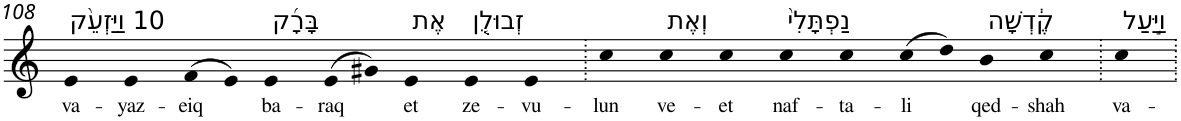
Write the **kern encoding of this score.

**kern	**text
*part1	*part1
*staff1	*staff1
*I"Piano	*
*I'Pno	*
!!LO:PB:g=z
*clefG2	*
*k[]	*
=108	=108
!LO:TX:a:t=10 וַיַּזְעֵ֨ק	!
!	!LO:LY:b
4e	va-
!	!LO:LY:b
4e	-yaz-
!	!LO:LY:b
(>8f	-eiq
8e)	.
!LO:TX:a:t=בָּרָ֜ק	!
!	!LO:LY:b
4e	ba-
!	!LO:LY:b
(>8e	-raq
8g#X)	.
!LO:TX:a:t=אֶת	!
!	!LO:LY:b
4e	et
!LO:TX:a:t=זְבוּלֻ֤ן	!
!	!LO:LY:b
4e	ze-
!	!LO:LY:b
4e	-vu-
=109.	=109.
!	!LO:LY:b
4cc	-lun
!LO:TX:a:t=וְאֶת	!
!	!LO:LY:b
4cc	ve-
!	!LO:LY:b
4cc	-et
!LO:TX:a:t=נַפְתָּלִי֙	!
!	!LO:LY:b
4cc	naf-
!	!LO:LY:b
4cc	-ta-
!	!LO:LY:b
(>8cc	-li
8dd)	.
!LO:TX:a:t=קֶ֔דְשָׁה	!
!	!LO:LY:b
4b	qed-
!	!LO:LY:b
4cc	-shah
=110.	=110.
!LO:TX:a:t=וַיַּ֣עַל	!
!	!LO:LY:b
4cc	va-
=.	=.
*-	*-
